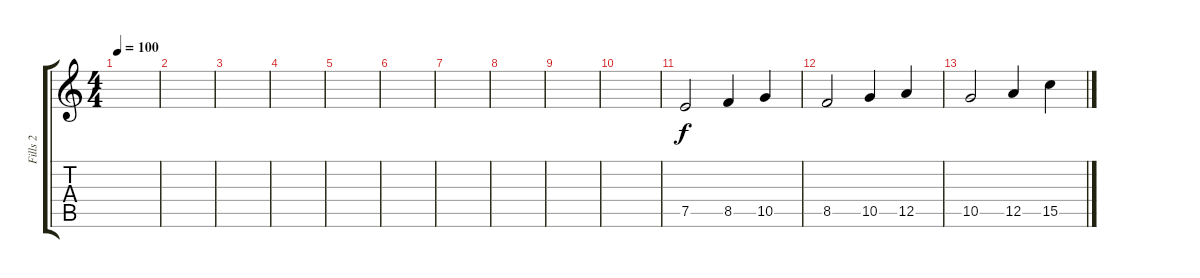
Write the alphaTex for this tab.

\track ("Fills 2" "Fills 2") {instrument overdrivenguitar}
\staff {score tabs}
\tuning (E4 B3 G3 D3 A2 E2) {hide}
\ts (4 4)
\tempo 100
\clef g2
\ks c
|
|
|
|
|
|
|
|
|
|
7.5.2 8.5.4 10.5.4 |
8.5.2 10.5.4 12.5.4 |
10.5.2 12.5.4 15.5.4
